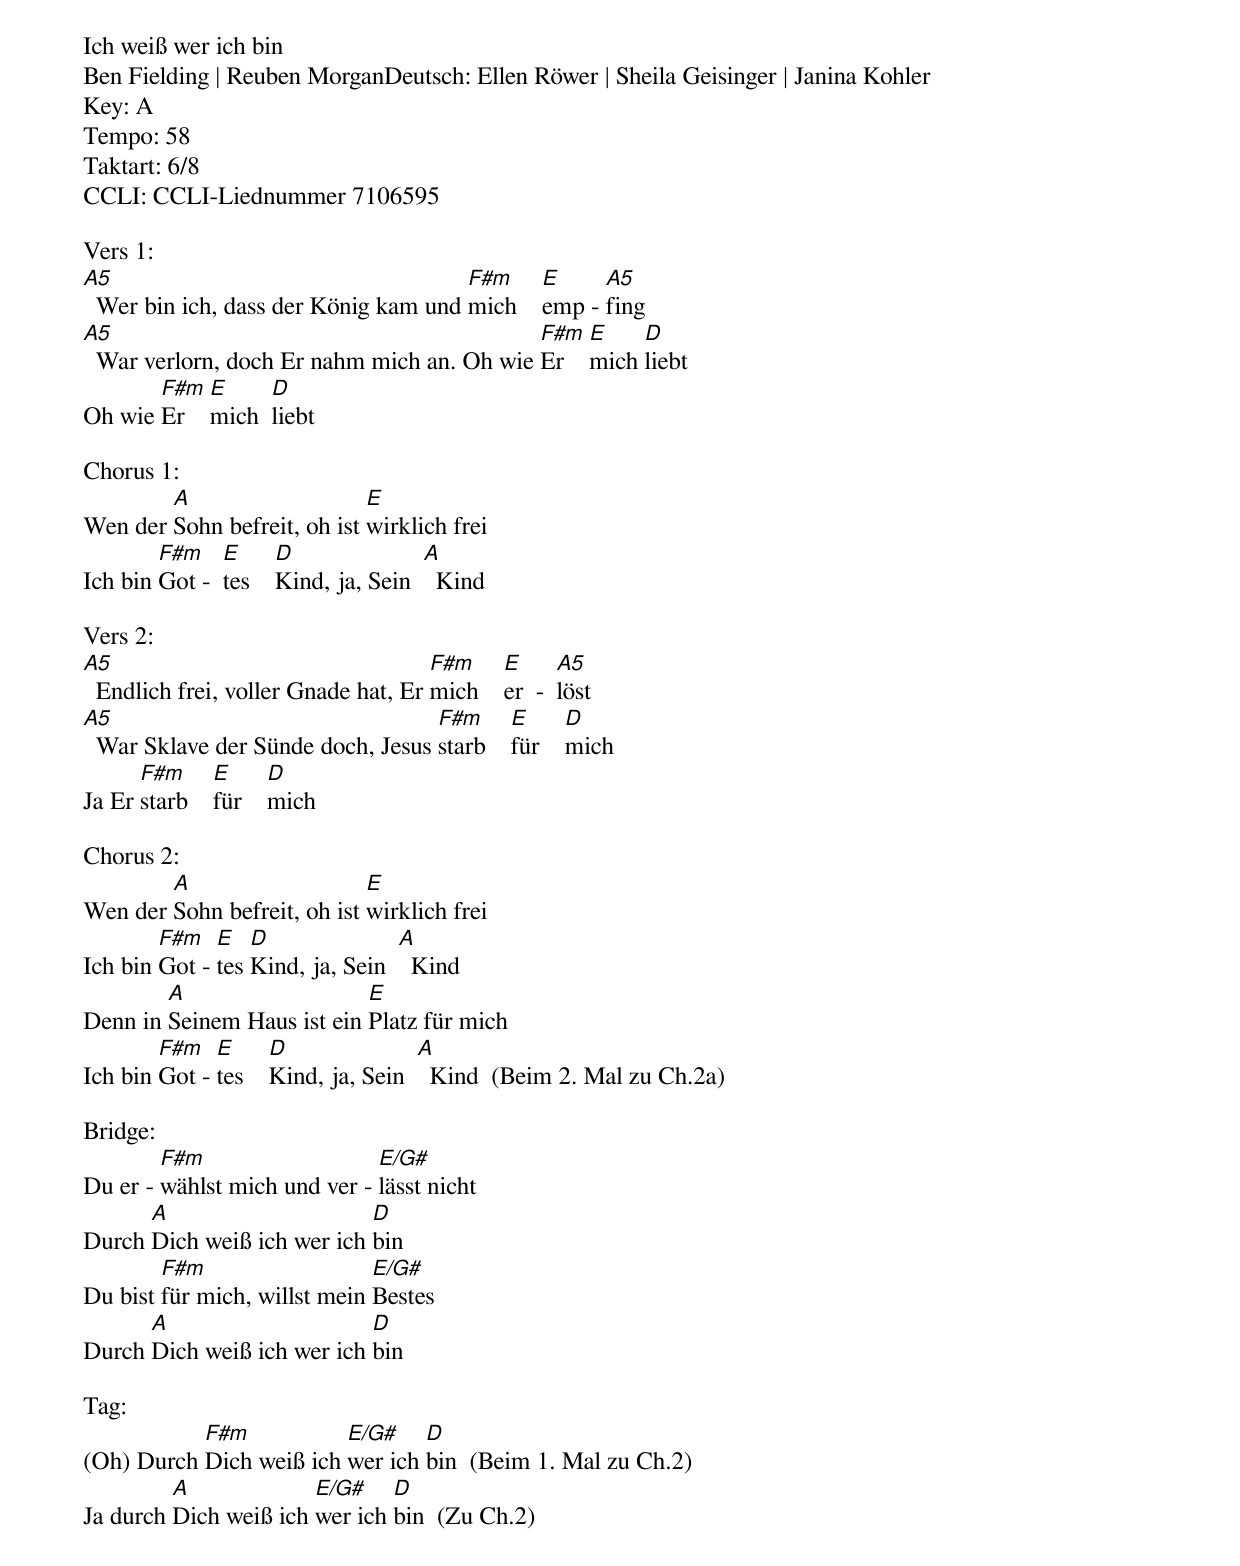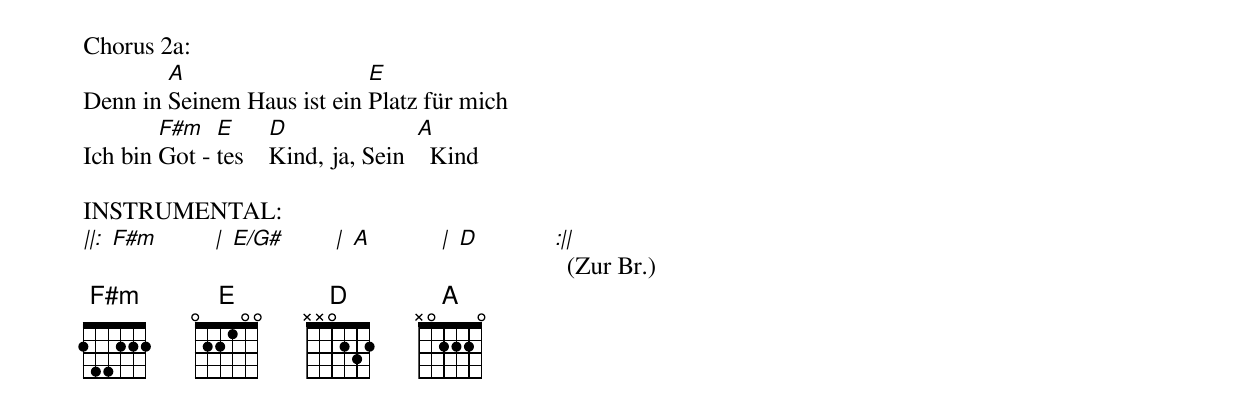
Ich weiß wer ich bin
Ben Fielding | Reuben MorganDeutsch: Ellen Röwer | Sheila Geisinger | Janina Kohler
Key: A
Tempo: 58
Taktart: 6/8
CCLI: CCLI-Liednummer 7106595

Vers 1:
[A5]  Wer bin ich, dass der König kam und [F#m]mich    [E]emp - [A5]fing
[A5]  War verlorn, doch Er nahm mich an. Oh wie [F#m]Er    [E]mich [D]liebt
Oh wie [F#m]Er    [E]mich  [D]liebt

Chorus 1:
Wen der [A]Sohn befreit, oh ist [E]wirklich frei
Ich bin [F#m]Got -  [E]tes    [D]Kind, ja, Sein  [A]  Kind

Vers 2:
[A5]  Endlich frei, voller Gnade hat, Er [F#m]mich    [E]er  -  [A5]löst
[A5]  War Sklave der Sünde doch, Jesus [F#m]starb    [E]für    [D]mich
Ja Er [F#m]starb    [E]für    [D]mich

Chorus 2:
Wen der [A]Sohn befreit, oh ist [E]wirklich frei
Ich bin [F#m]Got - [E]tes [D]Kind, ja, Sein  [A]  Kind
Denn in [A]Seinem Haus ist ein [E]Platz für mich
Ich bin [F#m]Got - [E]tes    [D]Kind, ja, Sein  [A]  Kind  (Beim 2. Mal zu Ch.2a)

Bridge:
Du er - [F#m]wählst mich und ver - [E/G#]lässt nicht
Durch [A]Dich weiß ich wer ich [D]bin
Du bist [F#m]für mich, willst mein [E/G#]Bestes
Durch [A]Dich weiß ich wer ich [D]bin

Tag:
(Oh) Durch [F#m]Dich weiß ich [E/G#]wer ich [D]bin  (Beim 1. Mal zu Ch.2)
Ja durch [A]Dich weiß ich [E/G#]wer ich [D]bin  (Zu Ch.2)

Chorus 2a:
Denn in [A]Seinem Haus ist ein [E]Platz für mich
Ich bin [F#m]Got - [E]tes    [D]Kind, ja, Sein  [A]  Kind

INSTRUMENTAL:
[||:] [F#m]         [|] [E/G#]        [|] [A]           [|] [D]            [:||]  (Zur Br.)
